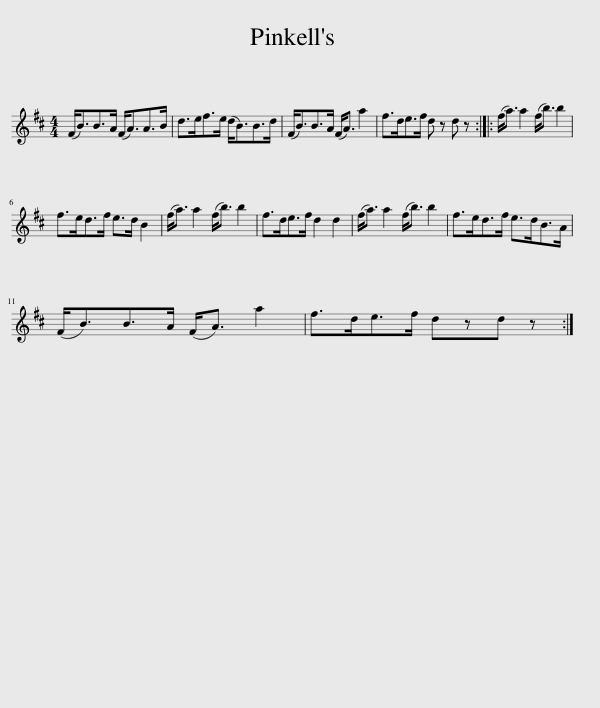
X:1
L:1/8
M:4/4
I:linebreak $
K:Bmin
V:1 treble
V:1
 (F<B)B>A (F<A)A>B | d>ef>e (d<B)B>d | (F<B)B>A (F<A) a2 | f>de>f d z d z :: (f<a) a2 (f<b) b2 |$ %5
 f>ed>f e>d B2 | (f<a) a2 (f<b) b2 | f>de>f d2 d2 | (f<a) a2 (f<b) b2 | f>ed>f e>dB>A |$ %10
 (F<B)B>A (F<A) a2 | f>de>f dzd z :| %12
